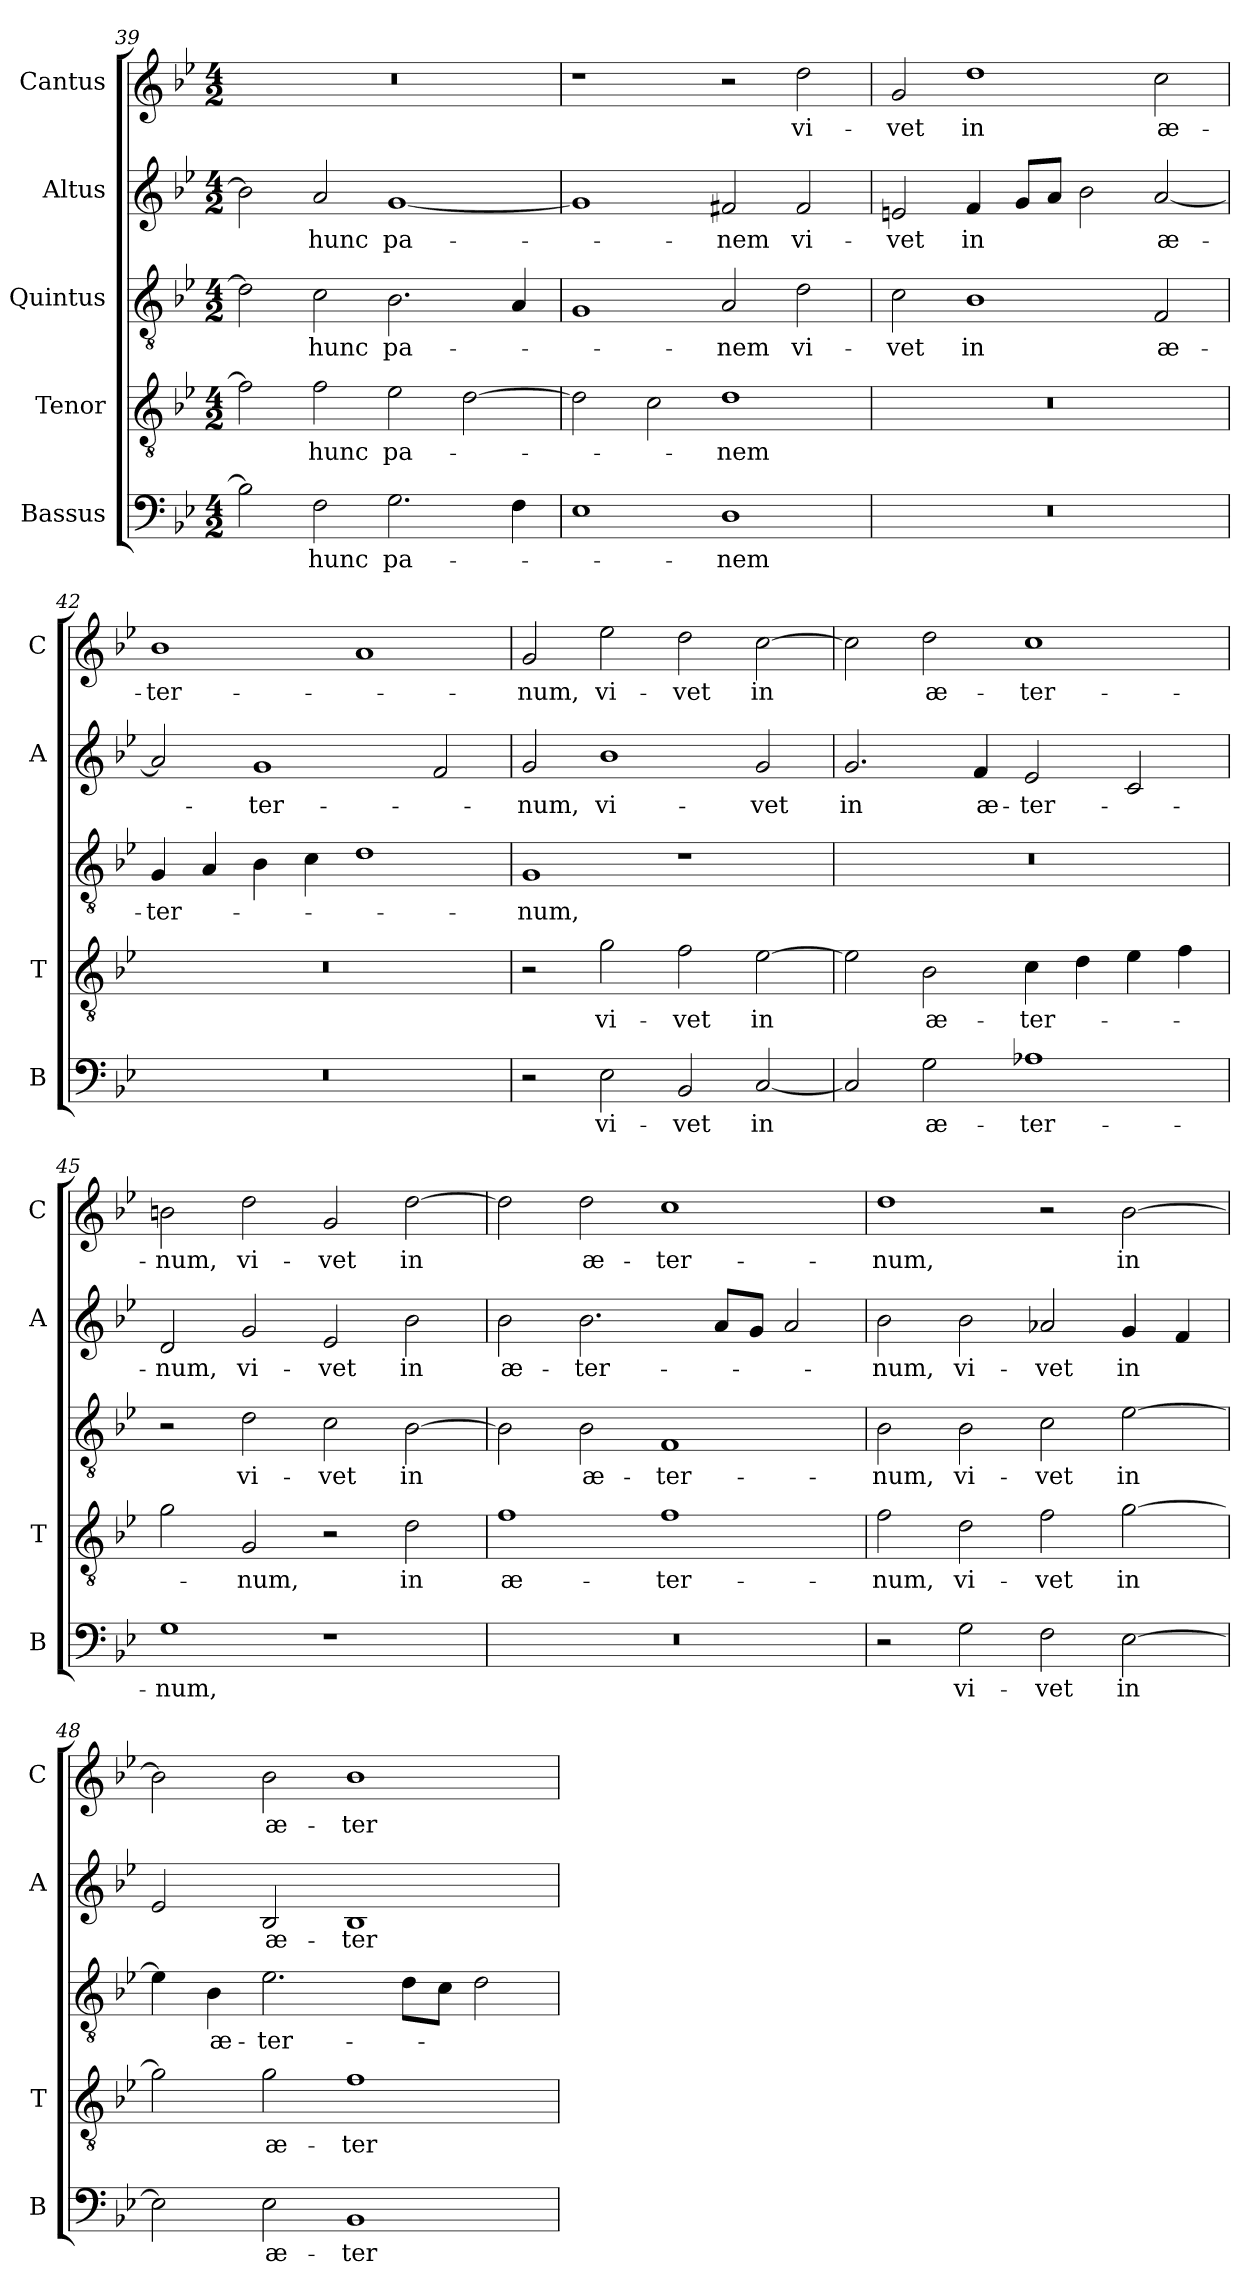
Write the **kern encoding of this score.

**kern	**text	**kern	**text	**kern	**text	**kern	**text	**kern	**text
*part5	*part5	*part4	*part4	*part3	*part3	*part2	*part2	*part1	*part1
*staff5	*staff5	*staff4	*staff4	*staff3	*staff3	*staff2	*staff2	*staff1	*staff1
*I"Bassus	*	*I"Tenor	*	*I"Quintus	*	*I"Altus	*	*I"Cantus	*
*I'B	*	*I'T	*	*	*	*I'A	*	*I'C	*
*clefF4	*	*clefGv2	*	*clefGv2	*	*clefG2	*	*clefG2	*
*k[b-e-]	*	*k[b-e-]	*	*k[b-e-]	*	*k[b-e-]	*	*k[b-e-]	*
*B-:	*	*B-:	*	*B-:	*	*B-:	*	*B-:	*
*M4/2	*	*M4/2	*	*M4/2	*	*M4/2	*	*M4/2	*
=39	=39	=39	=39	=39	=39	=39	=39	=39	=39
2B-\]	.	2f\]	.	2d\]	.	2b-\]	.	0r	.
!	!LO:LY:b	!	!LO:LY:b	!	!LO:LY:b	!	!LO:LY:b	!	!
2F\	hunc	2f\	hunc	2c\	hunc	2a/	hunc	.	.
!	!LO:LY:b	!	!LO:LY:b	!	!LO:LY:b	!	!LO:LY:b	!	!
2.G\	pa-	2e-\	pa-	2.B-\	pa-	[1g	pa-	.	.
.	.	[2d\	.	.	.	.	.	.	.
4F\	.	.	.	4A/	.	.	.	.	.
!!LO:PB:g=z
=40	=40	=40	=40	=40	=40	=40	=40	=40	=40
1E-	.	2d\]	.	1G	.	1g]	.	1r	.
.	.	2c\	.	.	.	.	.	.	.
!	!LO:LY:b	!	!LO:LY:b	!	!LO:LY:b	!	!LO:LY:b	!	!
1D	-nem	1d	-nem	2A/	-nem	2f#X/	-nem	2r	.
!	!	!	!	!	!LO:LY:b	!	!LO:LY:b	!	!LO:LY:b
.	.	.	.	2d\	vi-	2f#/	vi-	2dd\	vi-
=41	=41	=41	=41	=41	=41	=41	=41	=41	=41
!	!	!	!	!	!LO:LY:b	!	!LO:LY:b	!	!LO:LY:b
0r	.	0r	.	2c\	-vet	2en/	-vet	2g/	-vet
!	!	!	!	!	!LO:LY:b	!	!LO:LY:b	!	!LO:LY:b
.	.	.	.	1B-	in	4f/	in	1dd	in
.	.	.	.	.	.	8g/L	.	.	.
.	.	.	.	.	.	8a/J	.	.	.
.	.	.	.	.	.	2b-\	.	.	.
!	!	!	!	!	!LO:LY:b	!	!LO:LY:b	!	!LO:LY:b
.	.	.	.	2F/	æ-	[2a/	æ-	2cc\	æ-
=42	=42	=42	=42	=42	=42	=42	=42	=42	=42
!	!	!	!	!	!LO:LY:b	!	!	!	!LO:LY:b
0r	.	0r	.	4G/	-ter-	2a/]	.	1b-	-ter-
.	.	.	.	4A/	.	.	.	.	.
!	!	!	!	!	!	!	!LO:LY:b	!	!
.	.	.	.	4B-\	.	1g	-ter-	.	.
.	.	.	.	4c\	.	.	.	.	.
.	.	.	.	1d	.	.	.	1a	.
.	.	.	.	.	.	2f/	.	.	.
=43	=43	=43	=43	=43	=43	=43	=43	=43	=43
!	!	!	!	!	!LO:LY:b	!	!LO:LY:b	!	!LO:LY:b
2r	.	2r	.	1G	-num,	2g/	-num,	2g/	-num,
!	!LO:LY:b	!	!LO:LY:b	!	!	!	!LO:LY:b	!	!LO:LY:b
2E-\	vi-	2g\	vi-	.	.	1b-	vi-	2ee-\	vi-
!	!LO:LY:b	!	!LO:LY:b	!	!	!	!	!	!LO:LY:b
2BB-/	-vet	2f\	-vet	1r	.	.	.	2dd\	-vet
!	!LO:LY:b	!	!LO:LY:b	!	!	!	!LO:LY:b	!	!LO:LY:b
[2C/	in	[2e-\	in	.	.	2g/	-vet	[2cc\	in
=44	=44	=44	=44	=44	=44	=44	=44	=44	=44
!	!	!	!	!	!	!	!LO:LY:b	!	!
2C/]	.	2e-\]	.	0r	.	2.g/	in	2cc\]	.
!	!LO:LY:b	!	!LO:LY:b	!	!	!	!	!	!LO:LY:b
2G\	æ-	2B-\	æ-	.	.	.	.	2dd\	æ-
!	!	!	!	!	!	!	!LO:LY:b	!	!
.	.	.	.	.	.	4f/	æ-	.	.
!	!LO:LY:b	!	!LO:LY:b	!	!	!	!LO:LY:b	!	!LO:LY:b
1A-X	-ter-	4c\	-ter-	.	.	2e-/	-ter-	1cc	-ter-
.	.	4d\	.	.	.	.	.	.	.
.	.	4e-\	.	.	.	2c/	.	.	.
.	.	4f\	.	.	.	.	.	.	.
!!LO:LB:g=z
=45	=45	=45	=45	=45	=45	=45	=45	=45	=45
!	!LO:LY:b	!	!	!	!	!	!LO:LY:b	!	!LO:LY:b
1G	-num,	2g\	.	2r	.	2d/	-num,	2bn\	-num,
!	!	!	!LO:LY:b	!	!LO:LY:b	!	!LO:LY:b	!	!LO:LY:b
.	.	2G/	-num,	2d\	vi-	2g/	vi-	2dd\	vi-
!	!	!	!	!	!LO:LY:b	!	!LO:LY:b	!	!LO:LY:b
1r	.	2r	.	2c\	-vet	2e-/	-vet	2g/	-vet
!	!	!	!LO:LY:b	!	!LO:LY:b	!	!LO:LY:b	!	!LO:LY:b
.	.	2d\	in	[2B-\	in	2b-\	in	[2dd\	in
=46	=46	=46	=46	=46	=46	=46	=46	=46	=46
!	!	!	!LO:LY:b	!	!	!	!LO:LY:b	!	!
0r	.	1f	æ-	2B-\]	.	2b-\	æ-	2dd\]	.
!	!	!	!	!	!LO:LY:b	!	!LO:LY:b	!	!LO:LY:b
.	.	.	.	2B-\	æ-	2.b-\	-ter-	2dd\	æ-
!	!	!	!LO:LY:b	!	!LO:LY:b	!	!	!	!LO:LY:b
.	.	1f	-ter-	1F	-ter-	.	.	1cc	-ter-
.	.	.	.	.	.	8a/L	.	.	.
.	.	.	.	.	.	8g/J	.	.	.
.	.	.	.	.	.	2a/	.	.	.
=47	=47	=47	=47	=47	=47	=47	=47	=47	=47
!	!	!	!LO:LY:b	!	!LO:LY:b	!	!LO:LY:b	!	!LO:LY:b
2r	.	2f\	-num,	2B-\	-num,	2b-\	-num,	1dd	-num,
!	!LO:LY:b	!	!LO:LY:b	!	!LO:LY:b	!	!LO:LY:b	!	!
2G\	vi-	2d\	vi-	2B-\	vi-	2b-\	vi-	.	.
!	!LO:LY:b	!	!LO:LY:b	!	!LO:LY:b	!	!LO:LY:b	!	!
2F\	-vet	2f\	-vet	2c\	-vet	2a-X/	-vet	2r	.
!	!LO:LY:b	!	!LO:LY:b	!	!LO:LY:b	!	!LO:LY:b	!	!LO:LY:b
[2E-\	in	[2g\	in	[2e-\	in	4g/	in	[2b-\	in
.	.	.	.	.	.	4f/	.	.	.
=48	=48	=48	=48	=48	=48	=48	=48	=48	=48
2E-\]	.	2g\]	.	4e-\]	.	2e-/	.	2b-\]	.
!	!	!	!	!	!LO:LY:b	!	!	!	!
.	.	.	.	4B-\	æ-	.	.	.	.
!	!LO:LY:b	!	!LO:LY:b	!	!LO:LY:b	!	!LO:LY:b	!	!LO:LY:b
2E-\	æ-	2g\	æ-	2.e-\	-ter-	2B-/	æ-	2b-\	æ-
!	!LO:LY:b	!	!LO:LY:b	!	!	!	!LO:LY:b	!	!LO:LY:b
1BB-	-ter-	1f	-ter-	.	.	1B-	-ter-	1b-	-ter-
.	.	.	.	8d\L	.	.	.	.	.
.	.	.	.	8c\J	.	.	.	.	.
.	.	.	.	2d\	.	.	.	.	.
=	=	=	=	=	=	=	=	=	=
*-	*-	*-	*-	*-	*-	*-	*-	*-	*-
